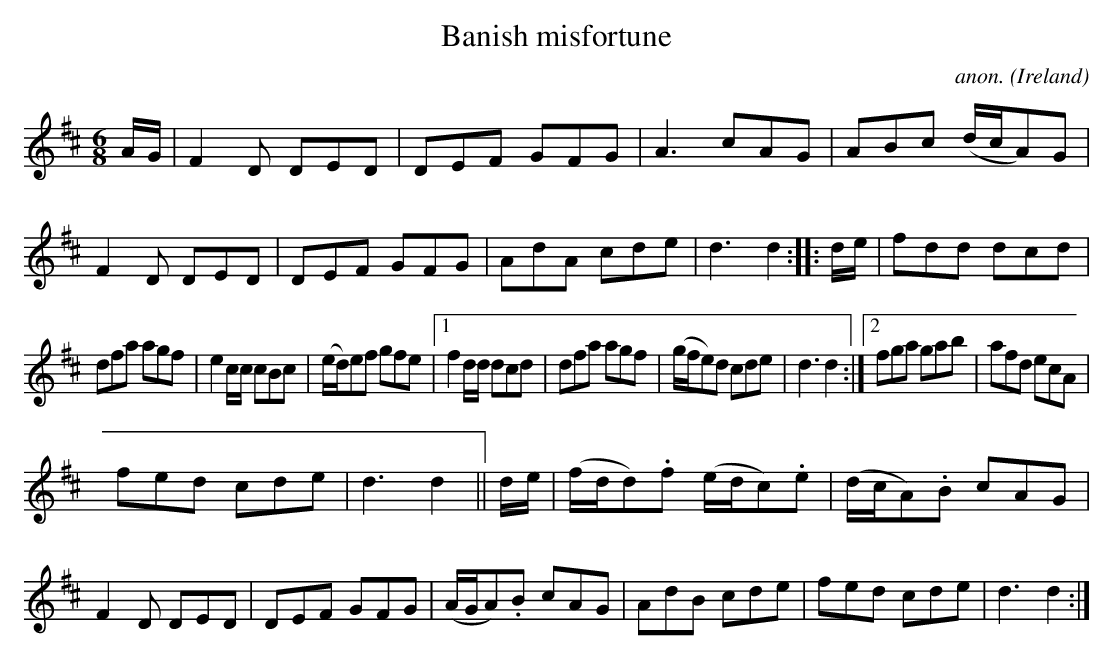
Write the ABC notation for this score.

X:1
T:Banish misfortune
C:anon.
O:Ireland
M:6/8
L:1/8
K:D
A/G/|F2D DED|DEF GFG|A3 cAG|ABc (d/c/A)G|F2D DED|DEF GFG|AdA cde|d3 d2::d/e/|fdd dcd|
dfa agf|e2c/c/ cBc|(e/d/)ef gfe|[1f2d/d/ dcd|dfa agf|(g/f/e)d cde|d3 d2:|[2 fga gab|afd ecA|
fed cde|d3 d2||d/e/|(f/d/d).f (e/d/c).e|(d/c/A).B cAG|F2D DED|DEF GFG|(A/G/A).B cAG|AdB cde|fed cde|d3 d2:|
